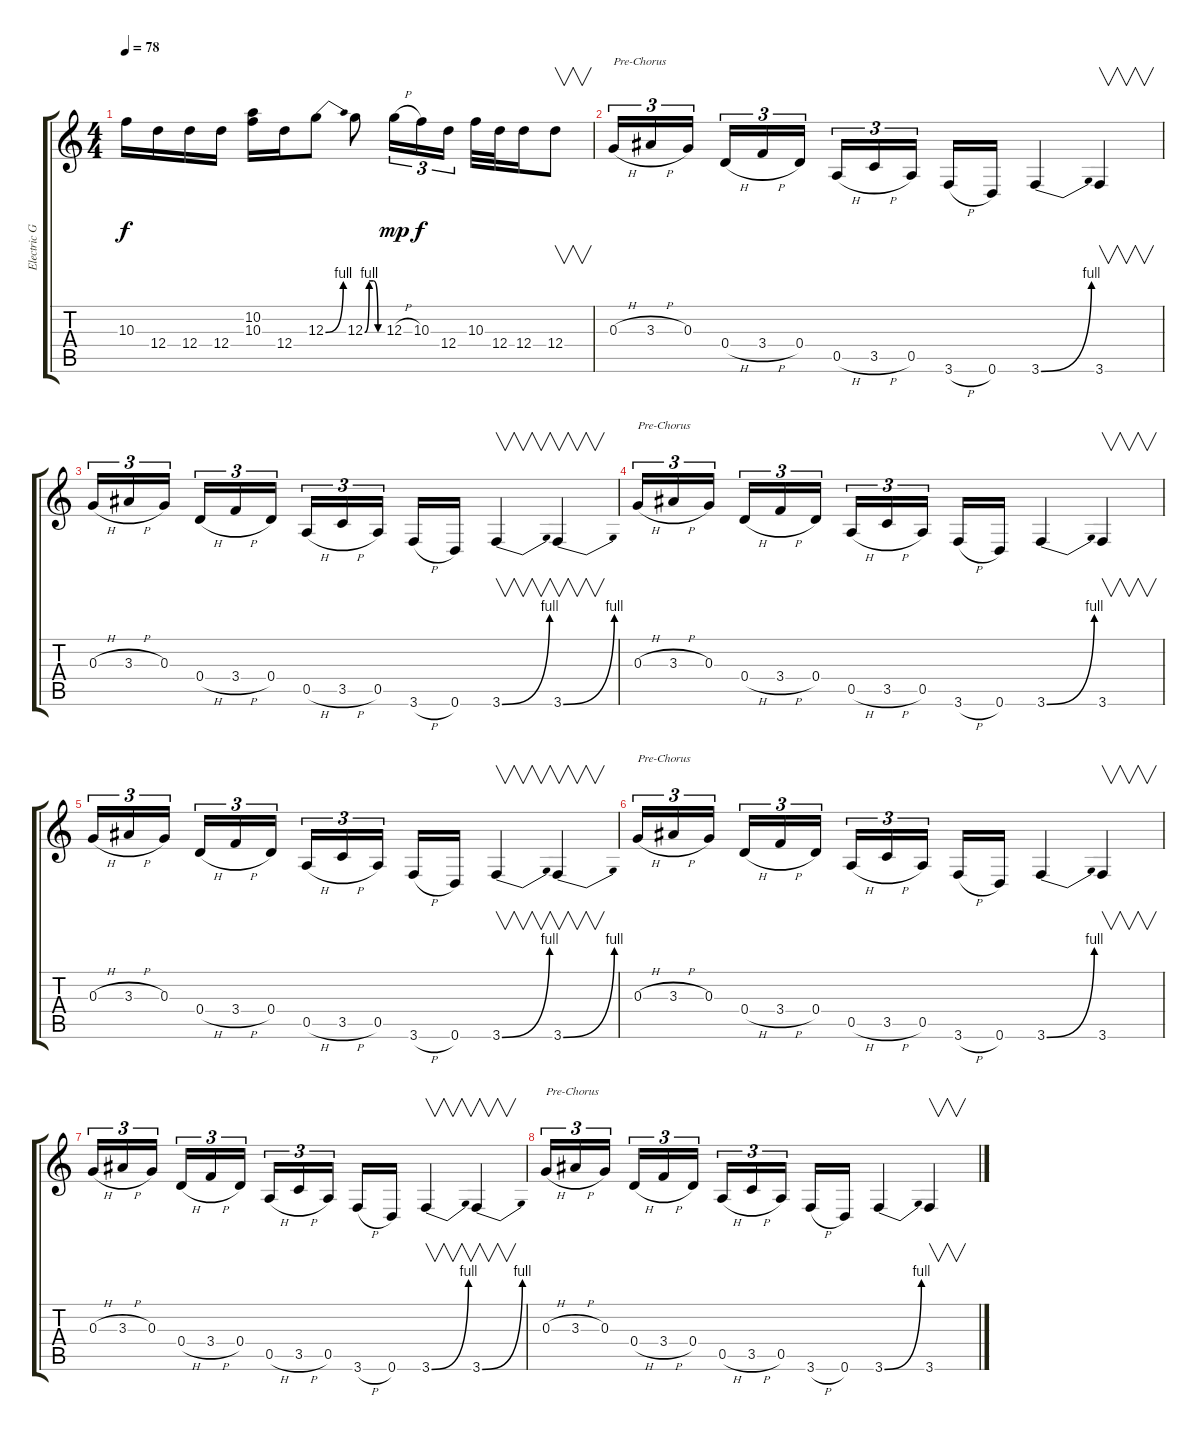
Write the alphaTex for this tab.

\track ("Electric Guitar" "Electric G") {instrument overdrivenguitar}
\staff {score tabs}
\tuning (E4 B3 G3 D3 A2 D2) {hide}
\ts (4 4)
\tempo 78
\clef g2
\ks c
10.3.16{dy f} 12.4.16 12.4.16 12.4.16 (10.2 10.3).16 12.4.16 12.3{be (bend 0 0 60 4)}.8 12.3{be (custom 0 0 15 4 30 4 45 0 60 0)}.8 12.3{h}.16{tu (3 2) dy mp} 10.3.16{tu (3 2) dy f} 12.4.16{tu (3 2)} 10.3.32 12.4.32 12.4.16 12.4.8{v} |
0.3{h}.16{tu (3 2) txt "Pre-Chorus" volume 12} 3.3{h}.16{tu (3 2)} 0.3.16{tu (3 2) beam splitsecondary} 0.4{h}.16{tu (3 2)} 3.4{h}.16{tu (3 2)} 0.4.16{tu (3 2)} 0.5{h}.16{tu (3 2)} 3.5{h}.16{tu (3 2)} 0.5.16{tu (3 2) beam splitsecondary} 3.6{h}.16 0.6.16 3.6{be (bend 0 0 60 4)}.4 3.6.4{v} |
0.3{h}.16{tu (3 2)} 3.3{h}.16{tu (3 2)} 0.3.16{tu (3 2) beam splitsecondary} 0.4{h}.16{tu (3 2)} 3.4{h}.16{tu (3 2)} 0.4.16{tu (3 2)} 0.5{h}.16{tu (3 2)} 3.5{h}.16{tu (3 2)} 0.5.16{tu (3 2) beam splitsecondary} 3.6{h}.16 0.6.16 3.6{be (bend 0 0 60 4)}.4{v} 3.6{be (bend 0 0 60 4)}.4{v} |
0.3{h}.16{tu (3 2) txt "Pre-Chorus"} 3.3{h}.16{tu (3 2)} 0.3.16{tu (3 2) beam splitsecondary} 0.4{h}.16{tu (3 2)} 3.4{h}.16{tu (3 2)} 0.4.16{tu (3 2)} 0.5{h}.16{tu (3 2)} 3.5{h}.16{tu (3 2)} 0.5.16{tu (3 2) beam splitsecondary} 3.6{h}.16 0.6.16 3.6{be (bend 0 0 60 4)}.4 3.6.4{v} |
0.3{h}.16{tu (3 2)} 3.3{h}.16{tu (3 2)} 0.3.16{tu (3 2) beam splitsecondary} 0.4{h}.16{tu (3 2)} 3.4{h}.16{tu (3 2)} 0.4.16{tu (3 2)} 0.5{h}.16{tu (3 2)} 3.5{h}.16{tu (3 2)} 0.5.16{tu (3 2) beam splitsecondary} 3.6{h}.16 0.6.16 3.6{be (bend 0 0 60 4)}.4{v} 3.6{be (bend 0 0 60 4)}.4{v} |
0.3{h}.16{tu (3 2) txt "Pre-Chorus"} 3.3{h}.16{tu (3 2)} 0.3.16{tu (3 2) beam splitsecondary} 0.4{h}.16{tu (3 2)} 3.4{h}.16{tu (3 2)} 0.4.16{tu (3 2)} 0.5{h}.16{tu (3 2)} 3.5{h}.16{tu (3 2)} 0.5.16{tu (3 2) beam splitsecondary} 3.6{h}.16 0.6.16 3.6{be (bend 0 0 60 4)}.4 3.6.4{v} |
0.3{h}.16{tu (3 2)} 3.3{h}.16{tu (3 2)} 0.3.16{tu (3 2) beam splitsecondary} 0.4{h}.16{tu (3 2)} 3.4{h}.16{tu (3 2)} 0.4.16{tu (3 2)} 0.5{h}.16{tu (3 2)} 3.5{h}.16{tu (3 2)} 0.5.16{tu (3 2) beam splitsecondary} 3.6{h}.16 0.6.16 3.6{be (bend 0 0 60 4)}.4{v} 3.6{be (bend 0 0 60 4)}.4{v} |
0.3{h}.16{tu (3 2) txt "Pre-Chorus"} 3.3{h}.16{tu (3 2)} 0.3.16{tu (3 2) beam splitsecondary} 0.4{h}.16{tu (3 2)} 3.4{h}.16{tu (3 2)} 0.4.16{tu (3 2)} 0.5{h}.16{tu (3 2)} 3.5{h}.16{tu (3 2)} 0.5.16{tu (3 2) beam splitsecondary} 3.6{h}.16 0.6.16 3.6{be (bend 0 0 60 4)}.4 3.6.4{v}
